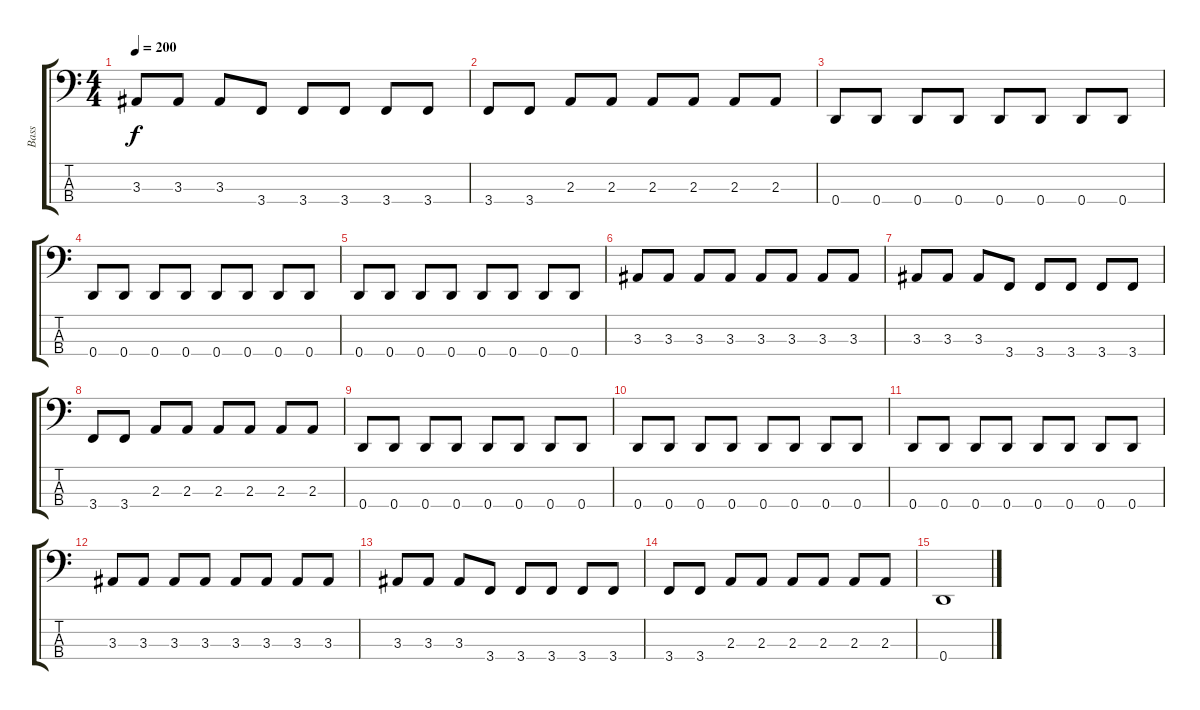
\track ("Bass" "Bass") {instrument electricbassfinger}
\staff {score tabs}
\tuning (F2 C2 G1 D1) {hide}
\ts (4 4)
\tempo 200
\clef f4
\ks c
3.3.8{dy f} 3.3.8 3.3.8 3.4.8 3.4.8 3.4.8 3.4.8 3.4.8 |
3.4.8 3.4.8 2.3.8 2.3.8 2.3.8 2.3.8 2.3.8 2.3.8 |
0.4.8 0.4.8 0.4.8 0.4.8 0.4.8 0.4.8 0.4.8 0.4.8 |
0.4.8 0.4.8 0.4.8 0.4.8 0.4.8 0.4.8 0.4.8 0.4.8 |
0.4.8 0.4.8 0.4.8 0.4.8 0.4.8 0.4.8 0.4.8 0.4.8 |
3.3.8 3.3.8 3.3.8 3.3.8 3.3.8 3.3.8 3.3.8 3.3.8 |
3.3.8 3.3.8 3.3.8 3.4.8 3.4.8 3.4.8 3.4.8 3.4.8 |
3.4.8 3.4.8 2.3.8 2.3.8 2.3.8 2.3.8 2.3.8 2.3.8 |
0.4.8 0.4.8 0.4.8 0.4.8 0.4.8 0.4.8 0.4.8 0.4.8 |
0.4.8 0.4.8 0.4.8 0.4.8 0.4.8 0.4.8 0.4.8 0.4.8 |
0.4.8 0.4.8 0.4.8 0.4.8 0.4.8 0.4.8 0.4.8 0.4.8 |
3.3.8 3.3.8 3.3.8 3.3.8 3.3.8 3.3.8 3.3.8 3.3.8 |
3.3.8 3.3.8 3.3.8 3.4.8 3.4.8 3.4.8 3.4.8 3.4.8 |
3.4.8 3.4.8 2.3.8 2.3.8 2.3.8 2.3.8 2.3.8 2.3.8 |
0.4.1
